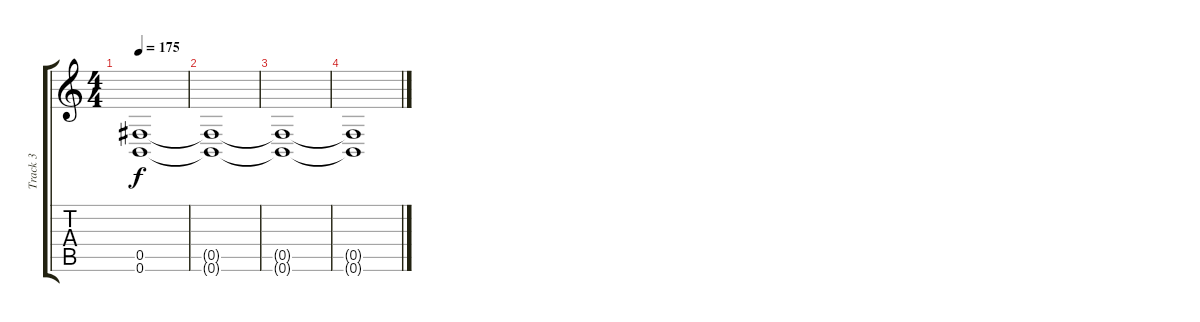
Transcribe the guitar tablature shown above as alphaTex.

\track ("Track 3" "Track 3") {instrument distortionguitar}
\staff {score tabs}
\tuning (Db4 Ab3 E3 B2 Gb2 B1) {hide}
\ts (4 4)
\tempo 175
\clef g2
\ks c
(0.5{t} 0.6{t}).1{dy f} |
(0.5{t} 0.6{t}).1{volume 0} |
(0.5{t} 0.6{t}).1 |
(0.5{t} 0.6{t}).1
